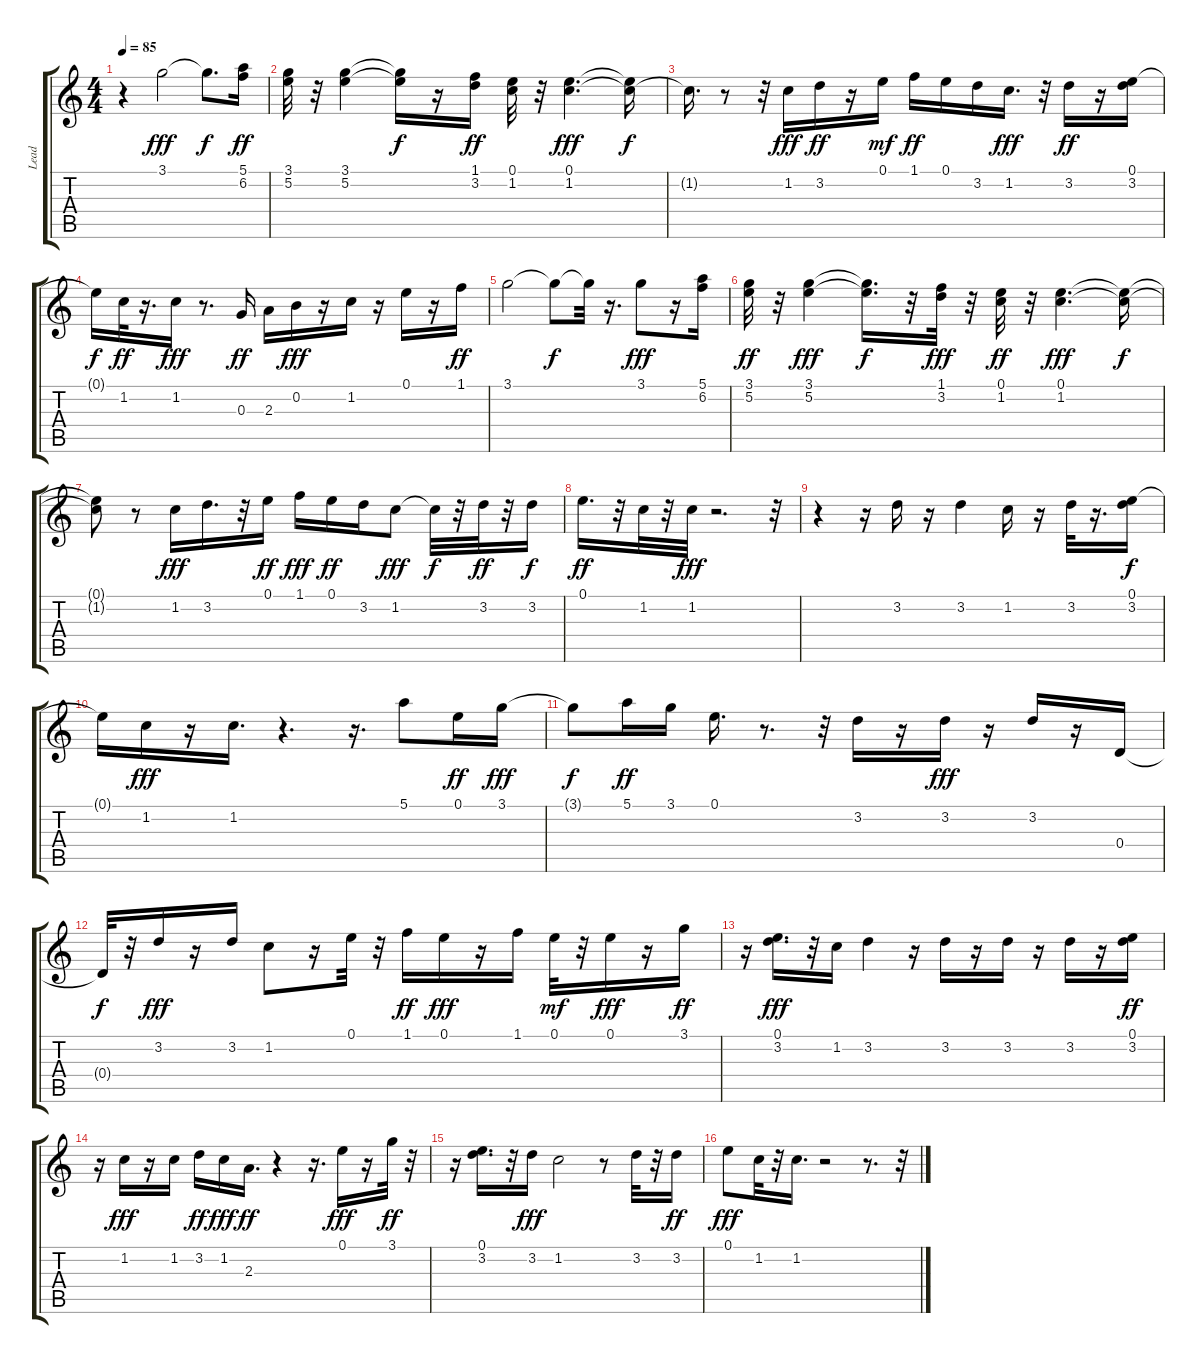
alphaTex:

\track ("Lead" "Lead") {instrument electricguitarjazz}
\staff {score tabs}
\tuning (E4 B3 G3 D3 A2 E2) {hide}
\ts (4 4)
\tempo 85
\clef g2
\ks c
r.4{dy fff} 3.1.2 3.1{t}.8{d dy f} (5.1 6.2).16{dy ff} |
(3.1 5.2).32 r.32 (3.1 5.2).4 (3.1{t} 5.2{t}).16{dy f} r.16 (1.1 3.2).16{dy ff} (0.1 1.2).32 r.32 (0.1 1.2).4{d dy fff} (0.1{t} 1.2{t}).16{dy f} |
1.2{t}.16{d} r.8 r.32 1.2.16{dy fff} 3.2.16{dy ff} r.16 0.1.16{dy mf} 1.1.16{dy ff} 0.1.16 3.2.16 1.2.16{d dy fff} r.32 3.2.16{dy ff} r.16 (0.1 3.2).16 |
0.1{t}.16{dy f} 1.2.32{dy ff} r.16{d} 1.2.16{dy fff} r.8{d} 0.3.16{dy ff} 2.3.16 0.2.16{dy fff} r.16 1.2.16 r.16 0.1.16 r.16 1.1.16{dy ff} |
3.1.2 3.1{t}.8{dy f} 3.1{t}.32 r.16{d} 3.1.8{dy fff} r.16 (5.1 6.2).16 |
(3.1 5.2).32{dy ff} r.32 (3.1 5.2).4{dy fff} (3.1{t} 5.2{t}).16{d dy f} r.32 (1.1 3.2).32{dy fff} r.32 (0.1 1.2).32{dy ff} r.32 (0.1 1.2).4{d dy fff} (0.1{t} 1.2{t}).16{dy f} |
(0.1{t} 1.2{t}).8 r.8 1.2.16{dy fff} 3.2.16{d} r.32 0.1.16{dy ff} 1.1.16{dy fff} 0.1.16{dy ff} 3.2.16 1.2.8{dy fff} 1.2{t}.32{dy f} r.32 3.2.32{dy ff} r.32 3.2.16{dy f} |
0.1.16{d dy ff} r.32 1.2.32 r.32 1.2.32{dy fff} r.2{d} r.32 |
r.4 r.16 3.2.16{volume 12 instrument electricguitarjazz} r.16 3.2.4 1.2.16 r.16 3.2.32 r.16{d} (0.1 3.2).16{dy f} |
0.1{t}.16 1.2.16{dy fff} r.16 1.2.16{d} r.4{d} r.16{d} 5.1.8 0.1.16{dy ff} 3.1.16{dy fff} |
3.1{t}.8{dy f} 5.1.16{dy ff} 3.1.16 0.1.16{d} r.8{d} r.32 3.2.16 r.16 3.2.16{dy fff} r.16 3.2.16 r.16 0.4.16 |
0.4{t}.32{dy f} r.32 3.2.16{dy fff} r.16 3.2.16 1.2.8 r.16 0.1.32 r.32 1.1.16{dy ff} 0.1.16{dy fff} r.16 1.1.16 0.1.32{dy mf} r.32 0.1.16{dy fff} r.16 3.1.16{dy ff} |
r.16 (0.1 3.2).16{d dy fff} r.32 1.2.16 3.2.4 r.16 3.2.16 r.16 3.2.16 r.16 3.2.16 r.16 (0.1 3.2).16{dy ff} |
r.16 1.2.16{dy fff} r.16 1.2.16 3.2.16{dy ff} 1.2.16{dy fff} 2.3.16{d dy ff} r.4 r.16{d} 0.1.16{dy fff} r.16 3.1.32{dy ff} r.32 |
r.16 (0.1 3.2).16{d} r.32 3.2.16{dy fff} 1.2.2 r.8 3.2.32 r.32 3.2.16{dy ff} |
0.1.8{dy fff} 1.2.32 r.32 1.2.16{d} r.2 r.8{d} r.32
